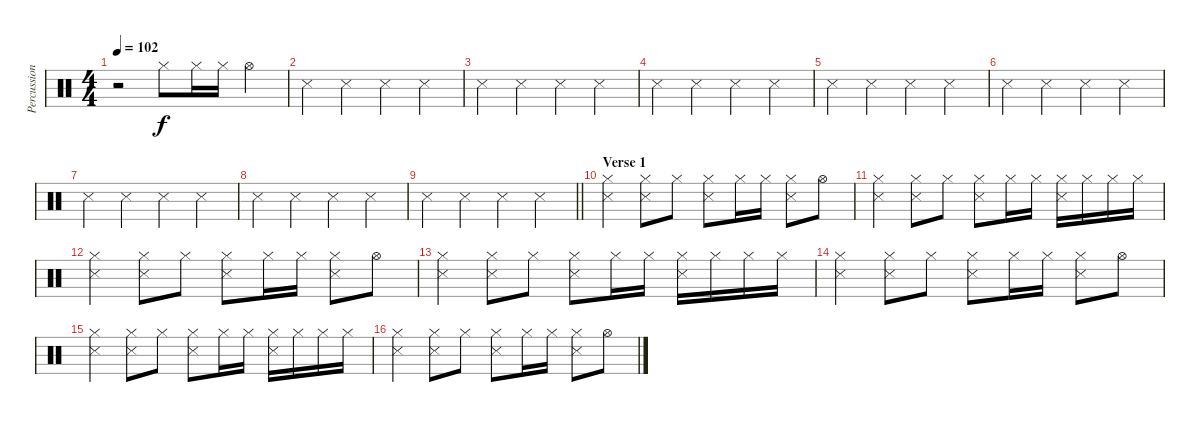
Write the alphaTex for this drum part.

\track ("Percussion" "Percussion") {instrument percussion}
\staff {score}
\articulation defaults
\ts (4 4)
\tempo 102
\clef neutral
\ks c
r.2{dy f} "Hi-Hat (closed)".8 "Hi-Hat (closed)".16 "Hi-Hat (closed)".16 "Hi-Hat (open)".4 |
"Snare (side stick) 3".4 "Snare (side stick) 3".4 "Snare (side stick) 3".4 "Snare (side stick) 3".4 |
"Snare (side stick) 3".4 "Snare (side stick) 3".4 "Snare (side stick) 3".4 "Snare (side stick) 3".4 |
"Snare (side stick) 3".4 "Snare (side stick) 3".4 "Snare (side stick) 3".4 "Snare (side stick) 3".4 |
"Snare (side stick) 3".4 "Snare (side stick) 3".4 "Snare (side stick) 3".4 "Snare (side stick) 3".4 |
"Snare (side stick) 3".4 "Snare (side stick) 3".4 "Snare (side stick) 3".4 "Snare (side stick) 3".4 |
"Snare (side stick) 3".4 "Snare (side stick) 3".4 "Snare (side stick) 3".4 "Snare (side stick) 3".4 |
"Snare (side stick) 3".4 "Snare (side stick) 3".4 "Snare (side stick) 3".4 "Snare (side stick) 3".4 |
\barLineRight lightlight "Snare (side stick) 3".4 "Snare (side stick) 3".4 "Snare (side stick) 3".4 "Snare (side stick) 3".4
|
\section ("" "Verse 1")
("Snare (side stick) 3" "Hi-Hat (closed)").4 ("Snare (side stick) 3" "Hi-Hat (closed)").8 "Hi-Hat (closed)".8 ("Snare (side stick) 3" "Hi-Hat (closed)").8 "Hi-Hat (closed)".16 "Hi-Hat (closed)".16 ("Snare (side stick) 3" "Hi-Hat (closed)").8 "Hi-Hat (open)".8 |
("Snare (side stick) 3" "Hi-Hat (closed)").4 ("Snare (side stick) 3" "Hi-Hat (closed)").8 "Hi-Hat (closed)".8 ("Snare (side stick) 3" "Hi-Hat (closed)").8 "Hi-Hat (closed)".16 "Hi-Hat (closed)".16 ("Snare (side stick) 3" "Hi-Hat (closed)").16 "Hi-Hat (closed)".16 "Hi-Hat (closed)".16 "Hi-Hat (closed)".16 |
("Snare (side stick) 3" "Hi-Hat (closed)").4 ("Snare (side stick) 3" "Hi-Hat (closed)").8 "Hi-Hat (closed)".8 ("Snare (side stick) 3" "Hi-Hat (closed)").8 "Hi-Hat (closed)".16 "Hi-Hat (closed)".16 ("Snare (side stick) 3" "Hi-Hat (closed)").8 "Hi-Hat (open)".8 |
("Snare (side stick) 3" "Hi-Hat (closed)").4 ("Snare (side stick) 3" "Hi-Hat (closed)").8 "Hi-Hat (closed)".8 ("Snare (side stick) 3" "Hi-Hat (closed)").8 "Hi-Hat (closed)".16 "Hi-Hat (closed)".16 ("Snare (side stick) 3" "Hi-Hat (closed)").16 "Hi-Hat (closed)".16 "Hi-Hat (closed)".16 "Hi-Hat (closed)".16 |
("Snare (side stick) 3" "Hi-Hat (closed)").4 ("Snare (side stick) 3" "Hi-Hat (closed)").8 "Hi-Hat (closed)".8 ("Snare (side stick) 3" "Hi-Hat (closed)").8 "Hi-Hat (closed)".16 "Hi-Hat (closed)".16 ("Snare (side stick) 3" "Hi-Hat (closed)").8 "Hi-Hat (open)".8 |
("Snare (side stick) 3" "Hi-Hat (closed)").4 ("Snare (side stick) 3" "Hi-Hat (closed)").8 "Hi-Hat (closed)".8 ("Snare (side stick) 3" "Hi-Hat (closed)").8 "Hi-Hat (closed)".16 "Hi-Hat (closed)".16 ("Snare (side stick) 3" "Hi-Hat (closed)").16 "Hi-Hat (closed)".16 "Hi-Hat (closed)".16 "Hi-Hat (closed)".16 |
("Snare (side stick) 3" "Hi-Hat (closed)").4 ("Snare (side stick) 3" "Hi-Hat (closed)").8 "Hi-Hat (closed)".8 ("Snare (side stick) 3" "Hi-Hat (closed)").8 "Hi-Hat (closed)".16 "Hi-Hat (closed)".16 ("Snare (side stick) 3" "Hi-Hat (closed)").8 "Hi-Hat (open)".8
